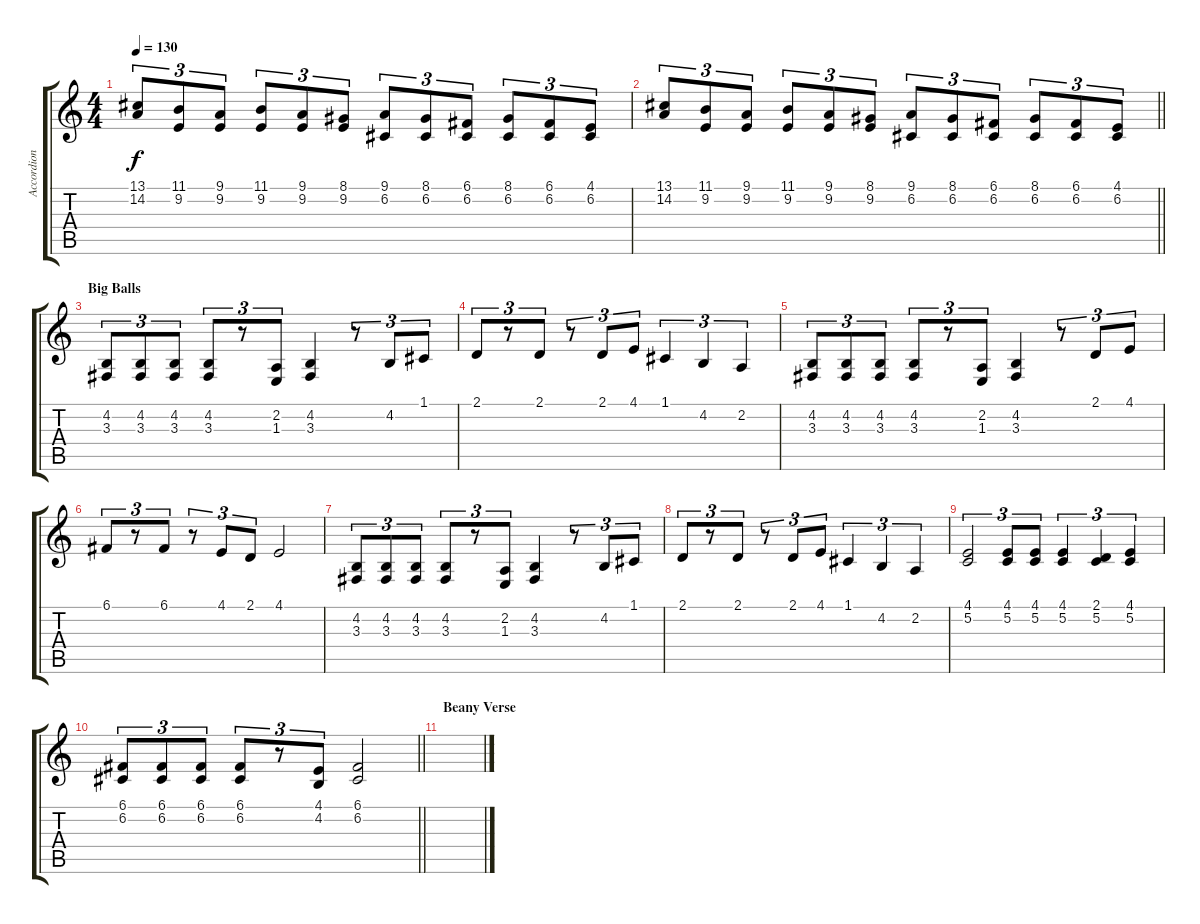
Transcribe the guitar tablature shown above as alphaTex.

\track ("Accordion" "Accordion") {instrument accordion}
\staff {score tabs}
\tuning (C4 G3 Eb3 Bb2 F2 C2) {hide}
\ts (4 4)
\tempo 130
\clef g2
\ks c
(13.1 14.2).8{tu (3 2) dy f} (11.1 9.2).8{tu (3 2)} (9.1 9.2).8{tu (3 2)} (11.1 9.2).8{tu (3 2)} (9.1 9.2).8{tu (3 2)} (8.1 9.2).8{tu (3 2)} (9.1 6.2).8{tu (3 2)} (8.1 6.2).8{tu (3 2)} (6.1 6.2).8{tu (3 2)} (8.1 6.2).8{tu (3 2)} (6.1 6.2).8{tu (3 2)} (4.1 6.2).8{tu (3 2)} |
\barLineRight lightlight
(13.1 14.2).8{tu (3 2)} (11.1 9.2).8{tu (3 2)} (9.1 9.2).8{tu (3 2)} (11.1 9.2).8{tu (3 2)} (9.1 9.2).8{tu (3 2)} (8.1 9.2).8{tu (3 2)} (9.1 6.2).8{tu (3 2)} (8.1 6.2).8{tu (3 2)} (6.1 6.2).8{tu (3 2)} (8.1 6.2).8{tu (3 2)} (6.1 6.2).8{tu (3 2)} (4.1 6.2).8{tu (3 2)} |
\section ("" "Big Balls")
(4.2 3.3).8{tu (3 2)} (4.2 3.3).8{tu (3 2)} (4.2 3.3).8{tu (3 2)} (4.2 3.3).8{tu (3 2)} r.8{tu (3 2)} (2.2 1.3).8{tu (3 2)} (4.2 3.3).4 r.8{tu (3 2)} 4.2.8{tu (3 2)} 1.1.8{tu (3 2)} |
2.1.8{tu (3 2)} r.8{tu (3 2)} 2.1.8{tu (3 2)} r.8{tu (3 2)} 2.1.8{tu (3 2)} 4.1.8{tu (3 2)} 1.1.4{tu (3 2)} 4.2.4{tu (3 2)} 2.2.4{tu (3 2)} |
(4.2 3.3).8{tu (3 2)} (4.2 3.3).8{tu (3 2)} (4.2 3.3).8{tu (3 2)} (4.2 3.3).8{tu (3 2)} r.8{tu (3 2)} (2.2 1.3).8{tu (3 2)} (4.2 3.3).4 r.8{tu (3 2)} 2.1.8{tu (3 2)} 4.1.8{tu (3 2)} |
6.1.8{tu (3 2)} r.8{tu (3 2)} 6.1.8{tu (3 2)} r.8{tu (3 2)} 4.1.8{tu (3 2)} 2.1.8{tu (3 2)} 4.1.2 |
(4.2 3.3).8{tu (3 2)} (4.2 3.3).8{tu (3 2)} (4.2 3.3).8{tu (3 2)} (4.2 3.3).8{tu (3 2)} r.8{tu (3 2)} (2.2 1.3).8{tu (3 2)} (4.2 3.3).4 r.8{tu (3 2)} 4.2.8{tu (3 2)} 1.1.8{tu (3 2)} |
2.1.8{tu (3 2)} r.8{tu (3 2)} 2.1.8{tu (3 2)} r.8{tu (3 2)} 2.1.8{tu (3 2)} 4.1.8{tu (3 2)} 1.1.4{tu (3 2)} 4.2.4{tu (3 2)} 2.2.4{tu (3 2)} |
(4.1 5.2).2{tu (3 2)} (4.1 5.2).8{tu (3 2)} (4.1 5.2).8{tu (3 2)} (4.1 5.2).4{tu (3 2)} (2.1 5.2).4{tu (3 2)} (4.1 5.2).4{tu (3 2)} |
\barLineRight lightlight
(6.1 6.2).8{tu (3 2)} (6.1 6.2).8{tu (3 2)} (6.1 6.2).8{tu (3 2)} (6.1 6.2).8{tu (3 2)} r.8{tu (3 2)} (4.1 4.2).8{tu (3 2)} (6.1 6.2).2 |
\section ("" "Beany Verse")
